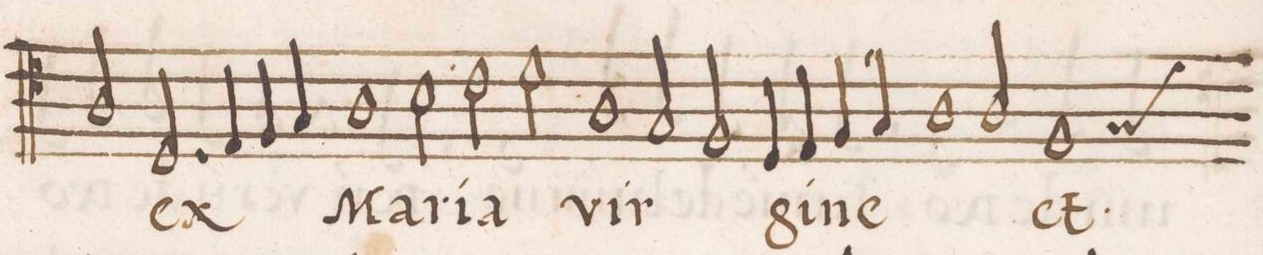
**kern	**text
*I"TENOR	*
*clefC4	*
*k[]	*
*met(C|)	*
*M2/1	*
2A/	.
2.D/	ex
4E/	.
4F/	.
4G/	.
=57-	=57-
1A\	Ma-
2B\	-ri-
2c\	-a
=58-	=58-
2d\	.
1A\	vir-
2G/	.
=59-	=59-
2F/	.
4D/	-gi-
4E/	.
4F/	-ne
4G/	.
1A\	.
=60-	=60-
2A/	.
*custos:G	*
1F/	et
=61-	=61-
*-	*-
